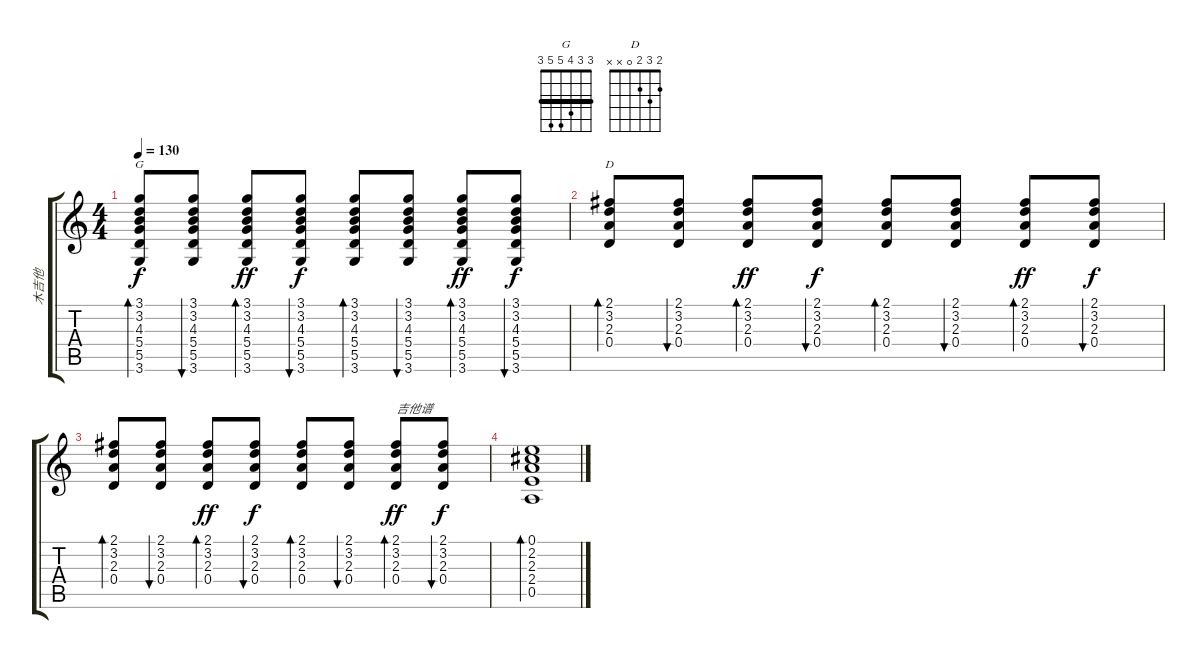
\track ("木吉他" "木吉他") {instrument electricguitarclean}
\staff {score tabs}
\tuning (E4 B3 G3 D3 A2 E2) {hide}
\chord ("G" 3 3 4 5 5 3) {barre 3}
\chord ("D" 2 3 2 0 x x)
\ts (4 4)
\tempo 130
\clef g2
\ks c
(3.1 3.2 4.3 5.4 5.5 3.6).8{bd 60 ch "G" dy f} (3.1 3.2 4.3 5.4 5.5 3.6).8{bu 60} (3.1 3.2 4.3 5.4 5.5 3.6).8{bd 60 dy ff} (3.1 3.2 4.3 5.4 5.5 3.6).8{bu 60 dy f} (3.1 3.2 4.3 5.4 5.5 3.6).8{bd 60} (3.1 3.2 4.3 5.4 5.5 3.6).8{bu 60} (3.1 3.2 4.3 5.4 5.5 3.6).8{bd 60 dy ff} (3.1 3.2 4.3 5.4 5.5 3.6).8{bu 60 dy f} |
(2.1 3.2 2.3 0.4).8{bd 30 ch "D"} (2.1 3.2 2.3 0.4).8{bu 60} (2.1 3.2 2.3 0.4).8{bd 60 dy ff} (2.1 3.2 2.3 0.4).8{bu 60 dy f} (2.1 3.2 2.3 0.4).8{bd 60} (2.1 3.2 2.3 0.4).8{bu 60} (2.1 3.2 2.3 0.4).8{bd 60 dy ff} (2.1 3.2 2.3 0.4).8{bu 60 dy f} |
(2.1 3.2 2.3 0.4).8{bd 30} (2.1 3.2 2.3 0.4).8{bu 60} (2.1 3.2 2.3 0.4).8{bd 60 dy ff} (2.1 3.2 2.3 0.4).8{bu 60 dy f} (2.1 3.2 2.3 0.4).8{bd 60} (2.1 3.2 2.3 0.4).8{bu 60} (2.1 3.2 2.3 0.4).8{bd 60 txt "吉他谱" dy ff} (2.1 3.2 2.3 0.4).8{bu 60 dy f} |
(0.1 2.2 2.3 2.4 0.5).1{bd 480}
